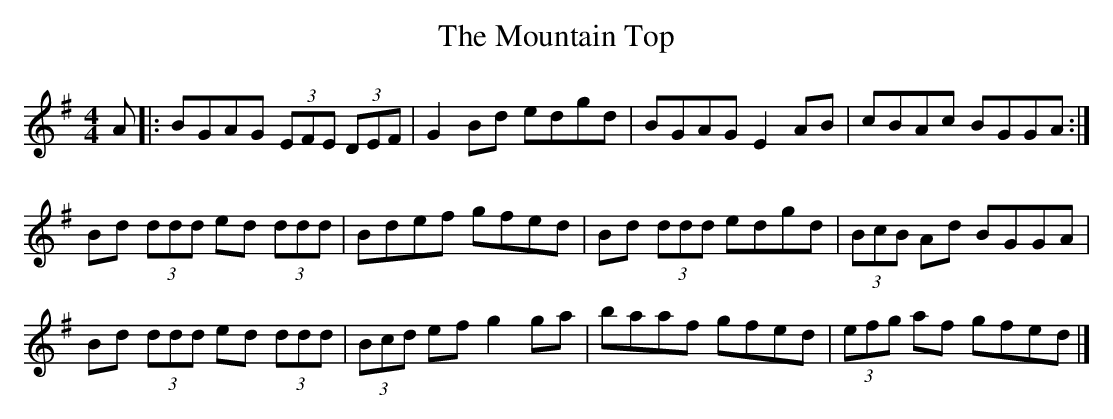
X:1
T:Mountain Top, The
L:1/8
M:4/4
K:G
A|:BGAG (3EFE (3DEF|G2 Bd edgd|BGAG E2 AB|cBAc BGGA:|
Bd (3ddd ed (3ddd|Bdef gfed|Bd (3ddd edgd|(3BcB Ad BGGA|
Bd (3ddd ed (3ddd|(3Bcd ef g2 ga|baaf gfed|(3efg af gfed|]
